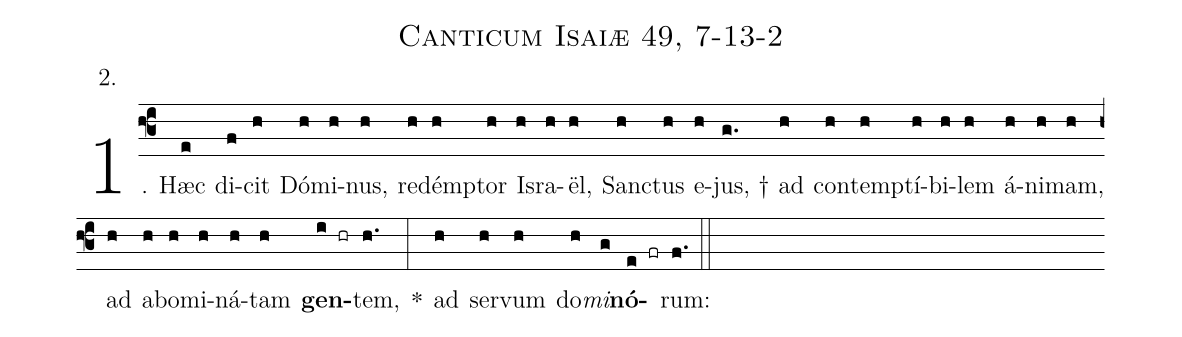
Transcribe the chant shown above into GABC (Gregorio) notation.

name: Canticum Isaiæ 49, 7-13-2;
annotation: 2.;
%%
(f3)1. Hæc(e) di(f)cit(h) Dó(h)mi(h)nus,(h) red(h)émp(h)tor(h) Is(h)ra(h)ël,(h) Sanc(h)tus(h) e(h)jus, †(g.) ad(h) con(h)temp(h)tí(h)bi(h)lem(h) á(h)ni(h)mam,(h) ad(h) ab(h)o(h)mi(h)ná(h)tam(h) <b>gen</b>(i hr)tem,(h.) *(:) ad(h) ser(h)vum(h) do(h)<i>mi</i>(g)<b>nó</b>(e fr)rum:(f.) (::)
